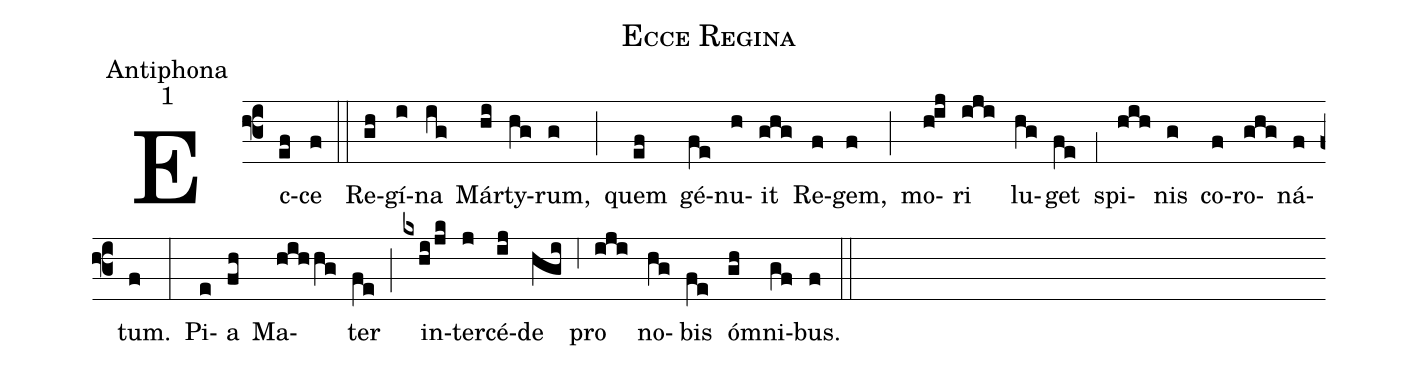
name:Ecce Regina;
office-part:Antiphona;
mode:1;
%%
(f3) Ec(ef)ce(f) (::) Re(gh)gí(i)na(ig) Már(hi)ty(hg)rum,(g) (;) quem(ef) gé(fe)nu(h)it(ghg) Re(f)gem,(f) (;) mo(h!ij)ri(iji) lu(hg)get(fe) (;1) spi(hih)nis(g) co(f)ro(ghg)ná(f)tum.(f) (:) Pi(e)a(fh) Ma(hihhg)ter(fe) (;) in(kxhi/jk)ter(j)cé(ij)de(hgi) (;6) pro(iji) no(hg)bis(fe) ó(gh)mni(gf)bus.(f) (::)
